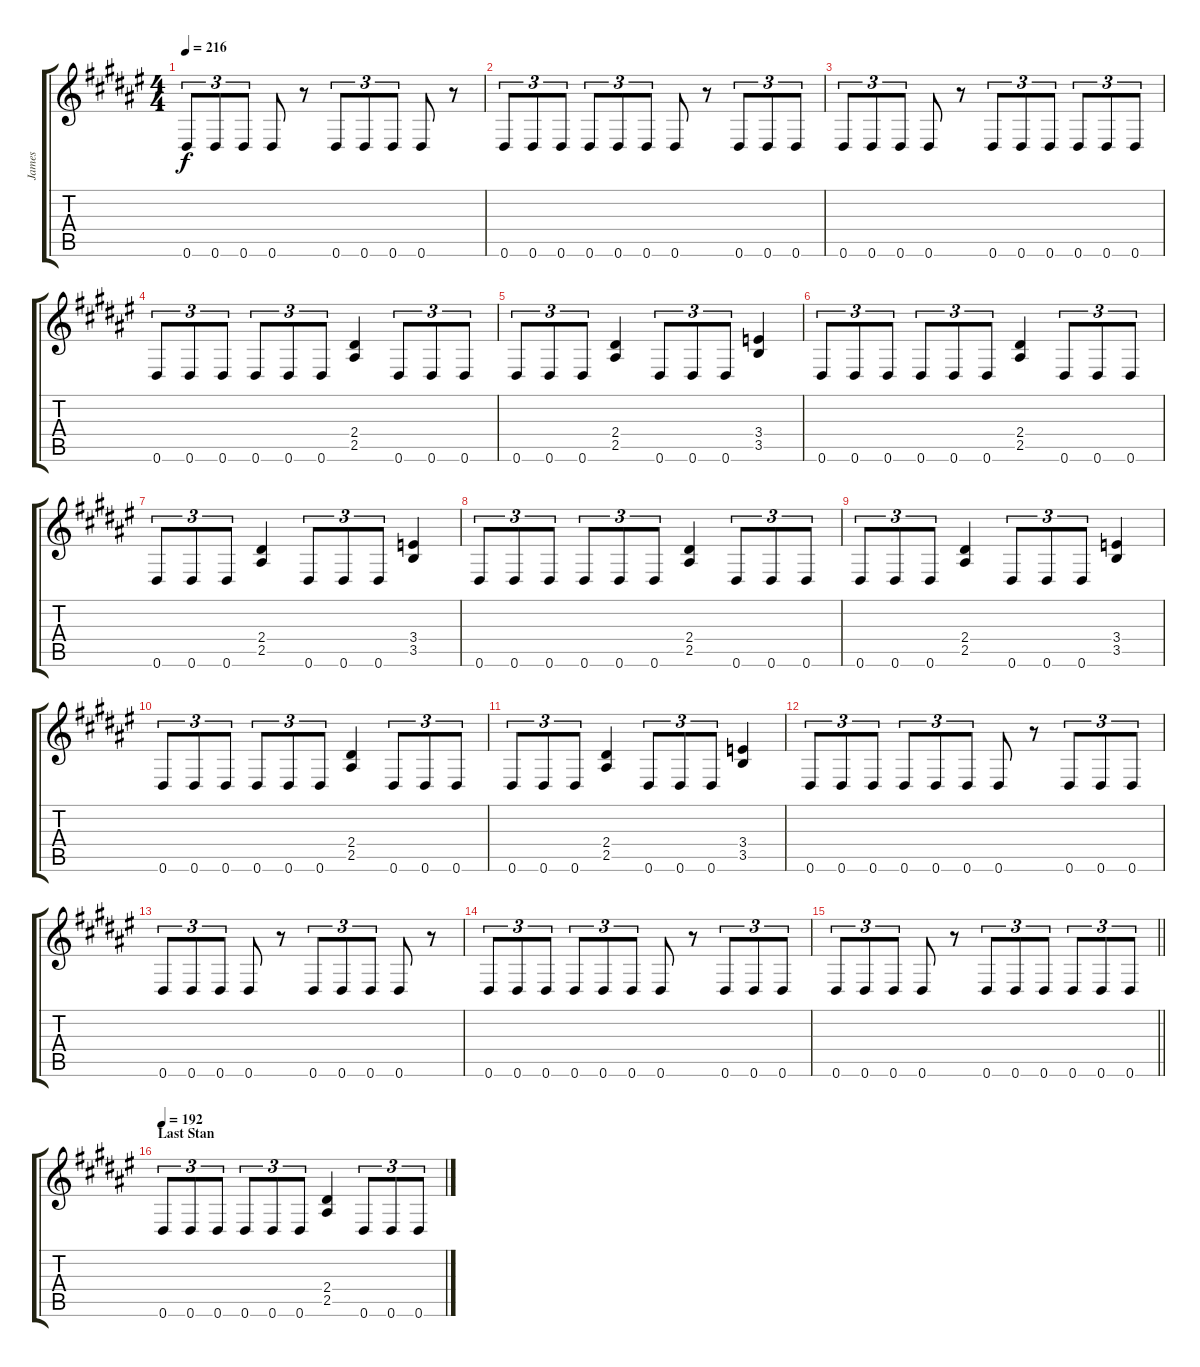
\track ("James" "James") {instrument overdrivenguitar}
\staff {score tabs}
\tuning (Eb4 Bb3 Gb3 Db3 Ab2 Eb2) {hide}
\ts (4 4)
\tempo 216
\clef g2
\ks f#
0.6.8{tu (3 2) dy f} 0.6.8{tu (3 2)} 0.6.8{tu (3 2)} 0.6.8 r.8 0.6.8{tu (3 2)} 0.6.8{tu (3 2)} 0.6.8{tu (3 2)} 0.6.8 r.8 |
0.6.8{tu (3 2)} 0.6.8{tu (3 2)} 0.6.8{tu (3 2)} 0.6.8{tu (3 2)} 0.6.8{tu (3 2)} 0.6.8{tu (3 2)} 0.6.8 r.8 0.6.8{tu (3 2)} 0.6.8{tu (3 2)} 0.6.8{tu (3 2)} |
0.6.8{tu (3 2)} 0.6.8{tu (3 2)} 0.6.8{tu (3 2)} 0.6.8 r.8 0.6.8{tu (3 2)} 0.6.8{tu (3 2)} 0.6.8{tu (3 2)} 0.6.8{tu (3 2)} 0.6.8{tu (3 2)} 0.6.8{tu (3 2)} |
0.6.8{tu (3 2)} 0.6.8{tu (3 2)} 0.6.8{tu (3 2)} 0.6.8{tu (3 2)} 0.6.8{tu (3 2)} 0.6.8{tu (3 2)} (2.4 2.5).4 0.6.8{tu (3 2)} 0.6.8{tu (3 2)} 0.6.8{tu (3 2)} |
0.6.8{tu (3 2)} 0.6.8{tu (3 2)} 0.6.8{tu (3 2)} (2.4 2.5).4 0.6.8{tu (3 2)} 0.6.8{tu (3 2)} 0.6.8{tu (3 2)} (3.4 3.5).4 |
0.6.8{tu (3 2)} 0.6.8{tu (3 2)} 0.6.8{tu (3 2)} 0.6.8{tu (3 2)} 0.6.8{tu (3 2)} 0.6.8{tu (3 2)} (2.4 2.5).4 0.6.8{tu (3 2)} 0.6.8{tu (3 2)} 0.6.8{tu (3 2)} |
0.6.8{tu (3 2)} 0.6.8{tu (3 2)} 0.6.8{tu (3 2)} (2.4 2.5).4 0.6.8{tu (3 2)} 0.6.8{tu (3 2)} 0.6.8{tu (3 2)} (3.4 3.5).4 |
0.6.8{tu (3 2)} 0.6.8{tu (3 2)} 0.6.8{tu (3 2)} 0.6.8{tu (3 2)} 0.6.8{tu (3 2)} 0.6.8{tu (3 2)} (2.4 2.5).4 0.6.8{tu (3 2)} 0.6.8{tu (3 2)} 0.6.8{tu (3 2)} |
0.6.8{tu (3 2)} 0.6.8{tu (3 2)} 0.6.8{tu (3 2)} (2.4 2.5).4 0.6.8{tu (3 2)} 0.6.8{tu (3 2)} 0.6.8{tu (3 2)} (3.4 3.5).4 |
0.6.8{tu (3 2)} 0.6.8{tu (3 2)} 0.6.8{tu (3 2)} 0.6.8{tu (3 2)} 0.6.8{tu (3 2)} 0.6.8{tu (3 2)} (2.4 2.5).4 0.6.8{tu (3 2)} 0.6.8{tu (3 2)} 0.6.8{tu (3 2)} |
0.6.8{tu (3 2)} 0.6.8{tu (3 2)} 0.6.8{tu (3 2)} (2.4 2.5).4 0.6.8{tu (3 2)} 0.6.8{tu (3 2)} 0.6.8{tu (3 2)} (3.4 3.5).4 |
0.6.8{tu (3 2)} 0.6.8{tu (3 2)} 0.6.8{tu (3 2)} 0.6.8{tu (3 2)} 0.6.8{tu (3 2)} 0.6.8{tu (3 2)} 0.6.8 r.8 0.6.8{tu (3 2)} 0.6.8{tu (3 2)} 0.6.8{tu (3 2)} |
0.6.8{tu (3 2)} 0.6.8{tu (3 2)} 0.6.8{tu (3 2)} 0.6.8 r.8 0.6.8{tu (3 2)} 0.6.8{tu (3 2)} 0.6.8{tu (3 2)} 0.6.8 r.8 |
0.6.8{tu (3 2)} 0.6.8{tu (3 2)} 0.6.8{tu (3 2)} 0.6.8{tu (3 2)} 0.6.8{tu (3 2)} 0.6.8{tu (3 2)} 0.6.8 r.8 0.6.8{tu (3 2)} 0.6.8{tu (3 2)} 0.6.8{tu (3 2)} |
\barLineRight lightlight
0.6.8{tu (3 2)} 0.6.8{tu (3 2)} 0.6.8{tu (3 2)} 0.6.8 r.8 0.6.8{tu (3 2)} 0.6.8{tu (3 2)} 0.6.8{tu (3 2)} 0.6.8{tu (3 2)} 0.6.8{tu (3 2)} 0.6.8{tu (3 2)} |
\section ("" "Last Stan")
\tempo 192
0.6.8{tu (3 2)} 0.6.8{tu (3 2)} 0.6.8{tu (3 2)} 0.6.8{tu (3 2)} 0.6.8{tu (3 2)} 0.6.8{tu (3 2)} (2.4 2.5).4 0.6.8{tu (3 2)} 0.6.8{tu (3 2)} 0.6.8{tu (3 2)}
